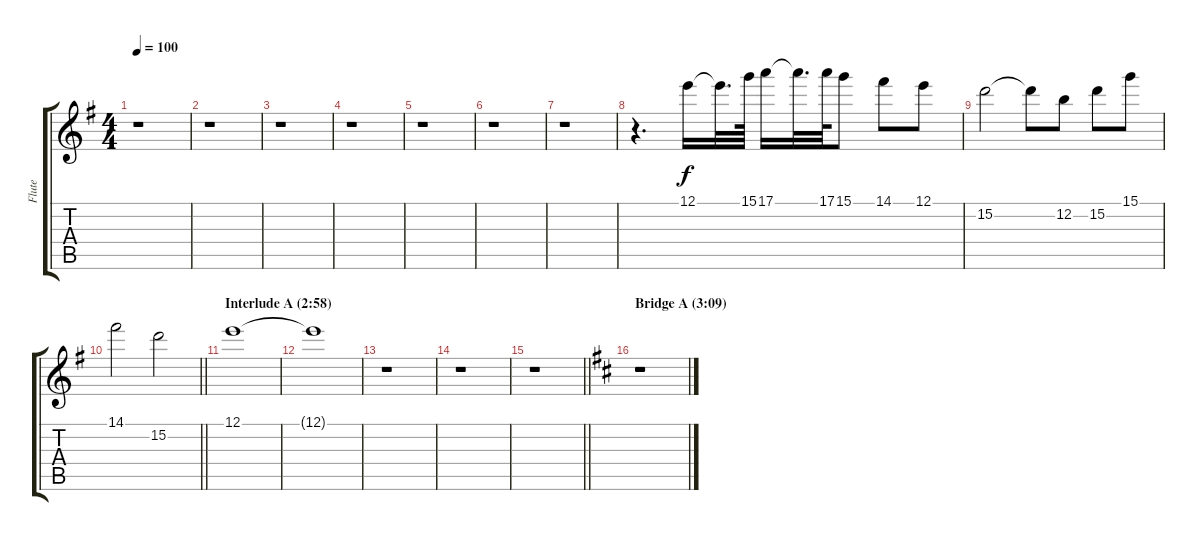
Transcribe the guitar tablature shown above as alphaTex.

\track ("Flute" "Flute") {instrument panflute}
\staff {score tabs}
\tuning (E5 B4 G4 D4 A3 E3) {hide}
\ts (4 4)
\tempo 100
\clef g2
\ks g
r.1{dy f} |
r.1 |
r.1 |
r.1 |
r.1 |
r.1 |
r.1 |
r.4{d} 12.1.16{volume 5 instrument panflute} 12.1{t}.32{d} 15.1.64 17.1.16 17.1{t}.32{d} 17.1.64 15.1.8 14.1.8 12.1.8 |
15.2.2 15.2{t}.8 12.2.8 15.2.8 15.1.8 |
\barLineRight lightlight
14.1.2 15.2.2 |
\section ("" "Interlude A (2:58)")
12.1.1{volume 0} |
12.1{t}.1 |
r.1 |
r.1 |
\barLineRight lightlight
r.1 |
\section ("" "Bridge A (3:09)")
\ks bminor
r.1
